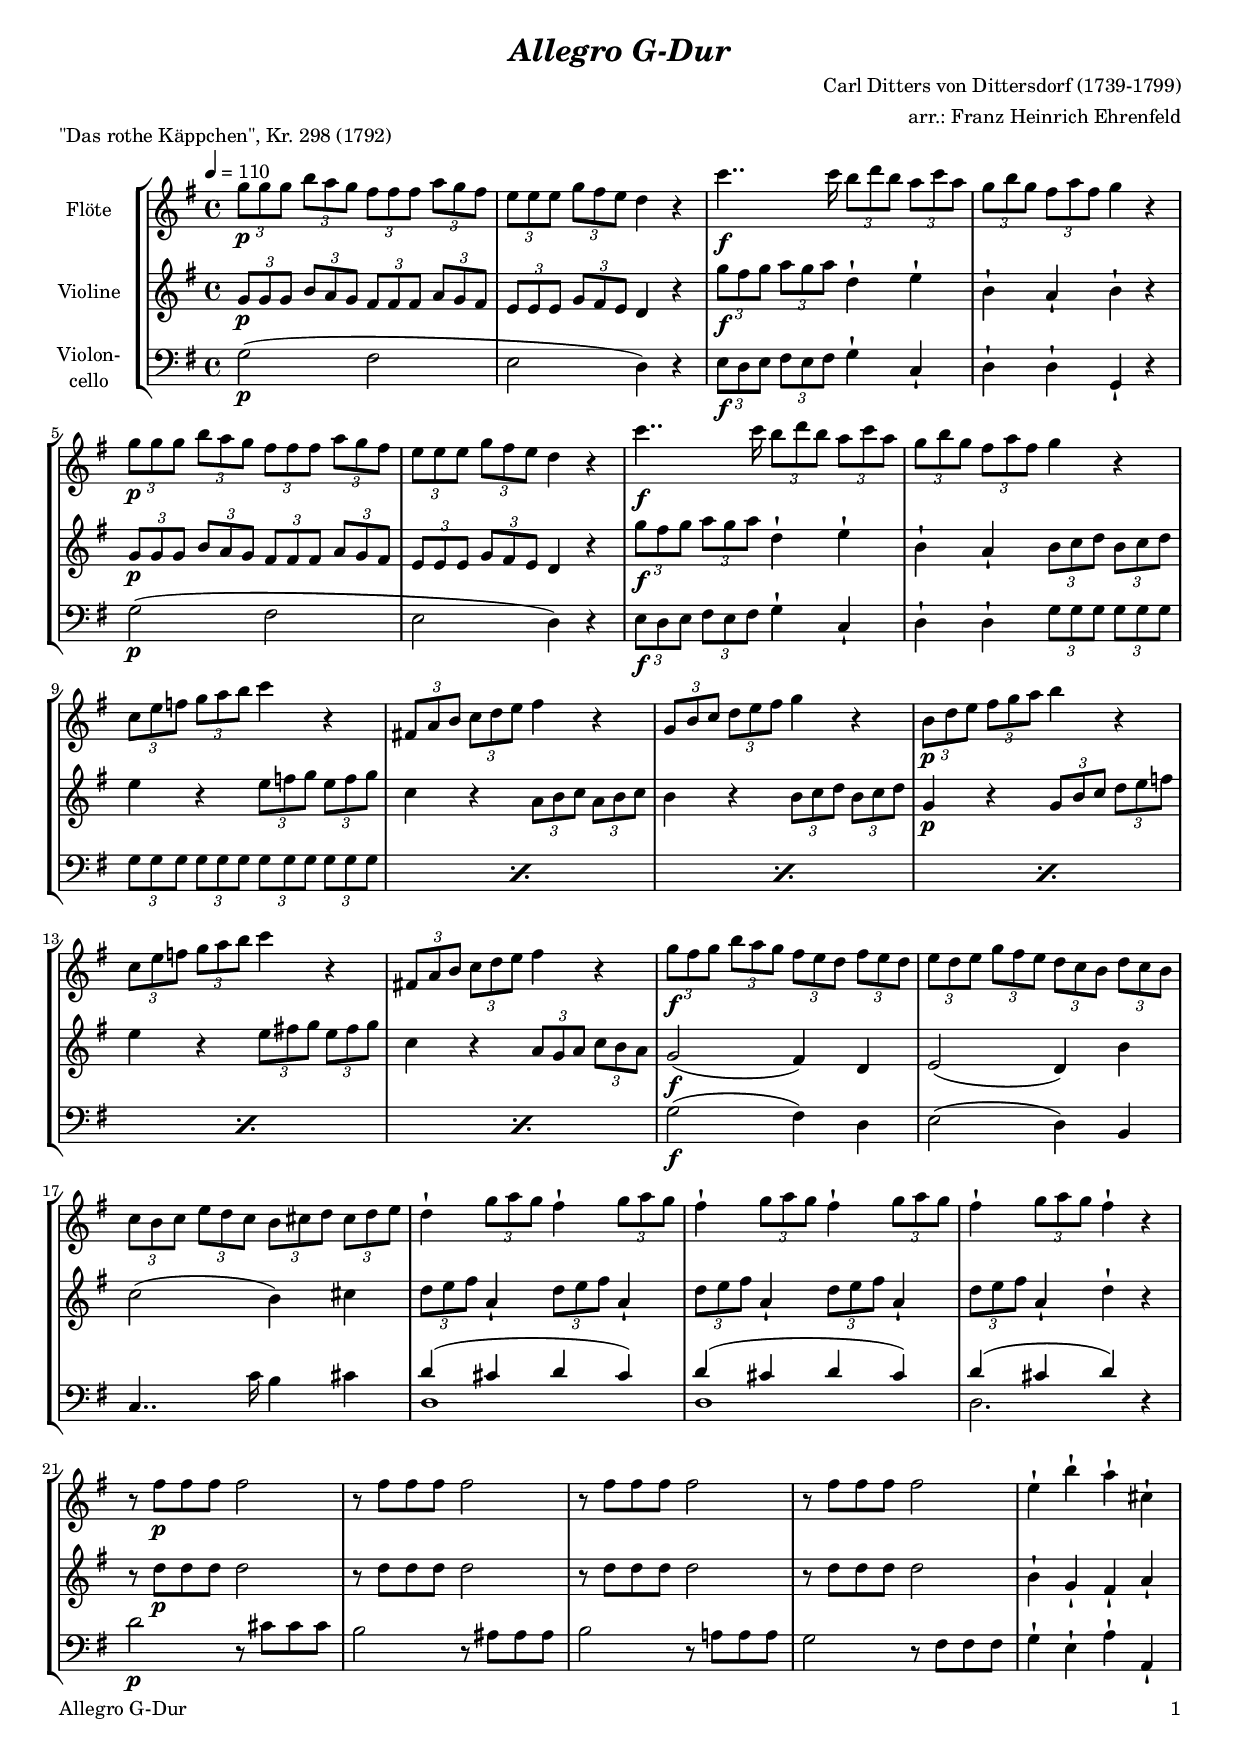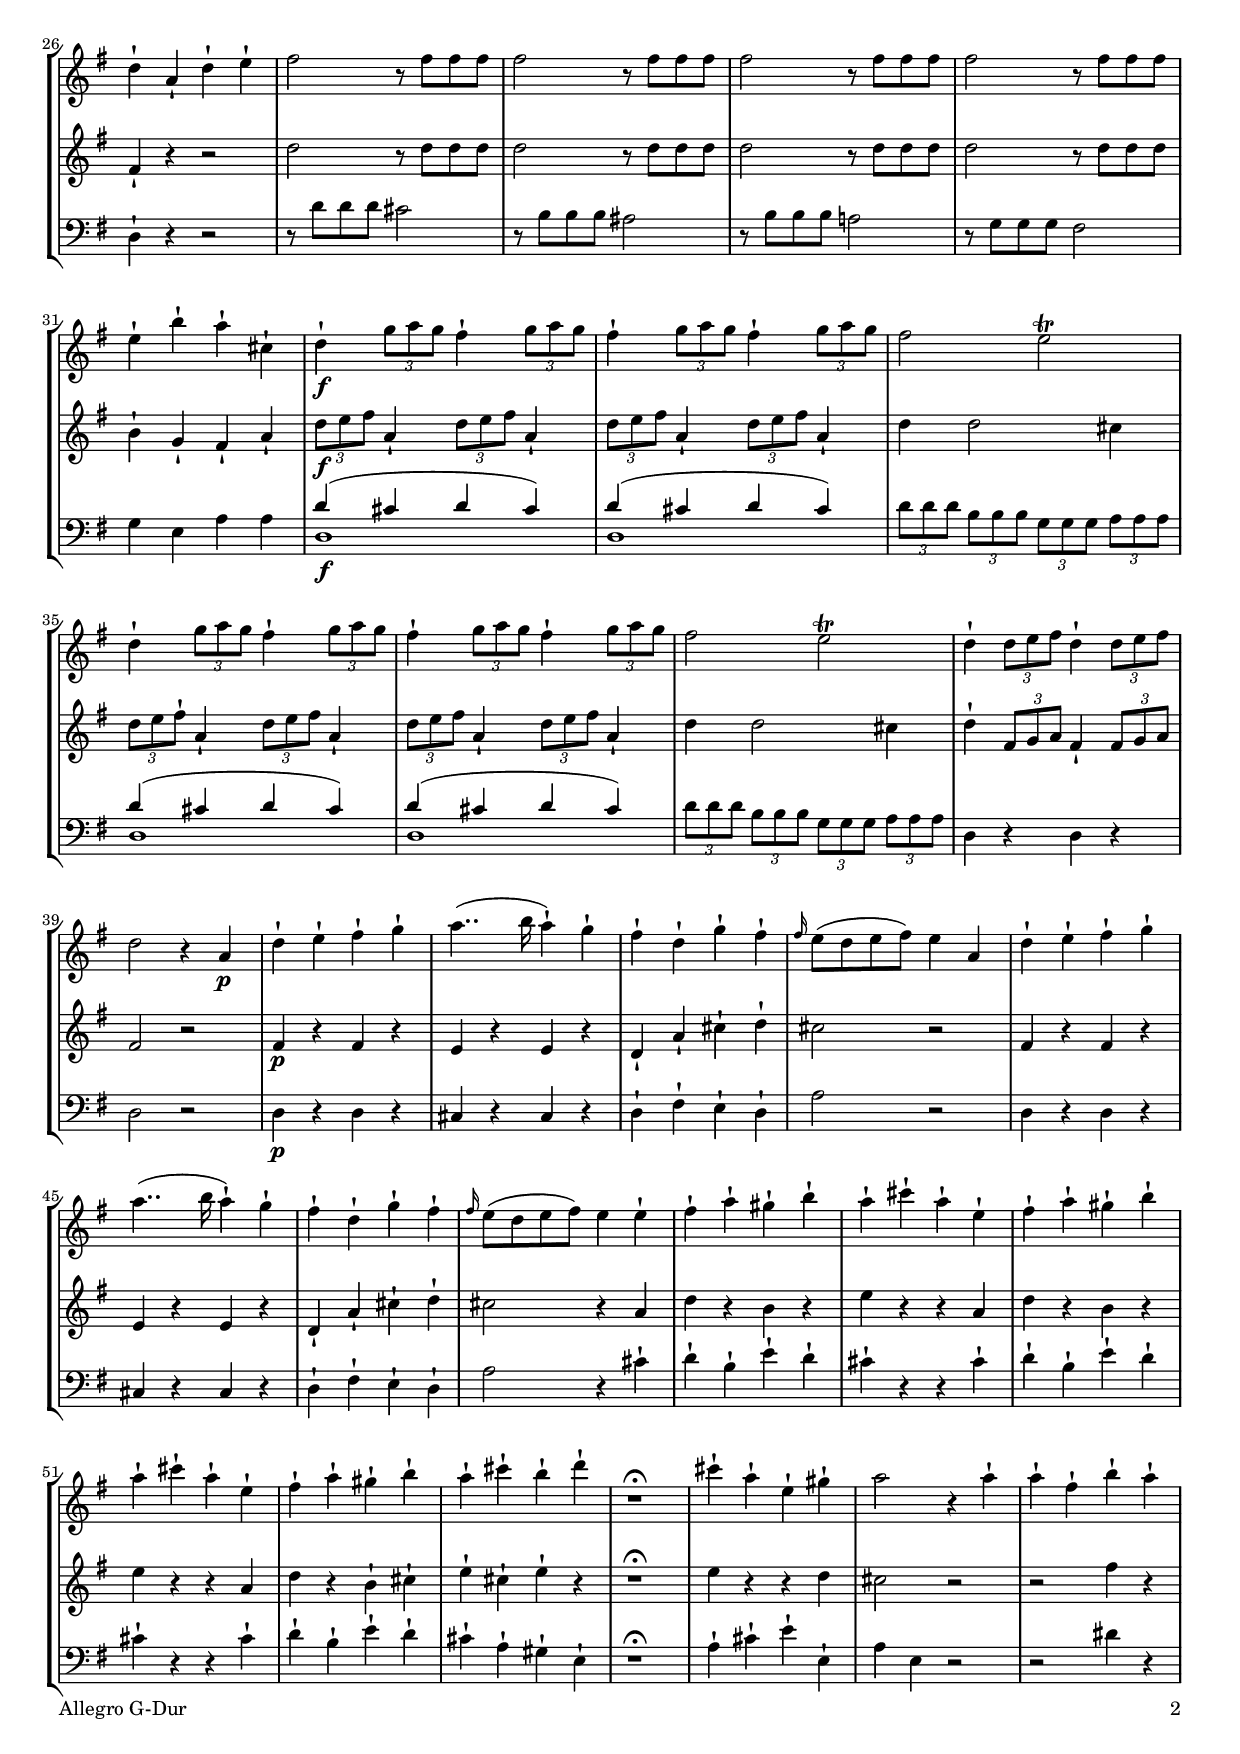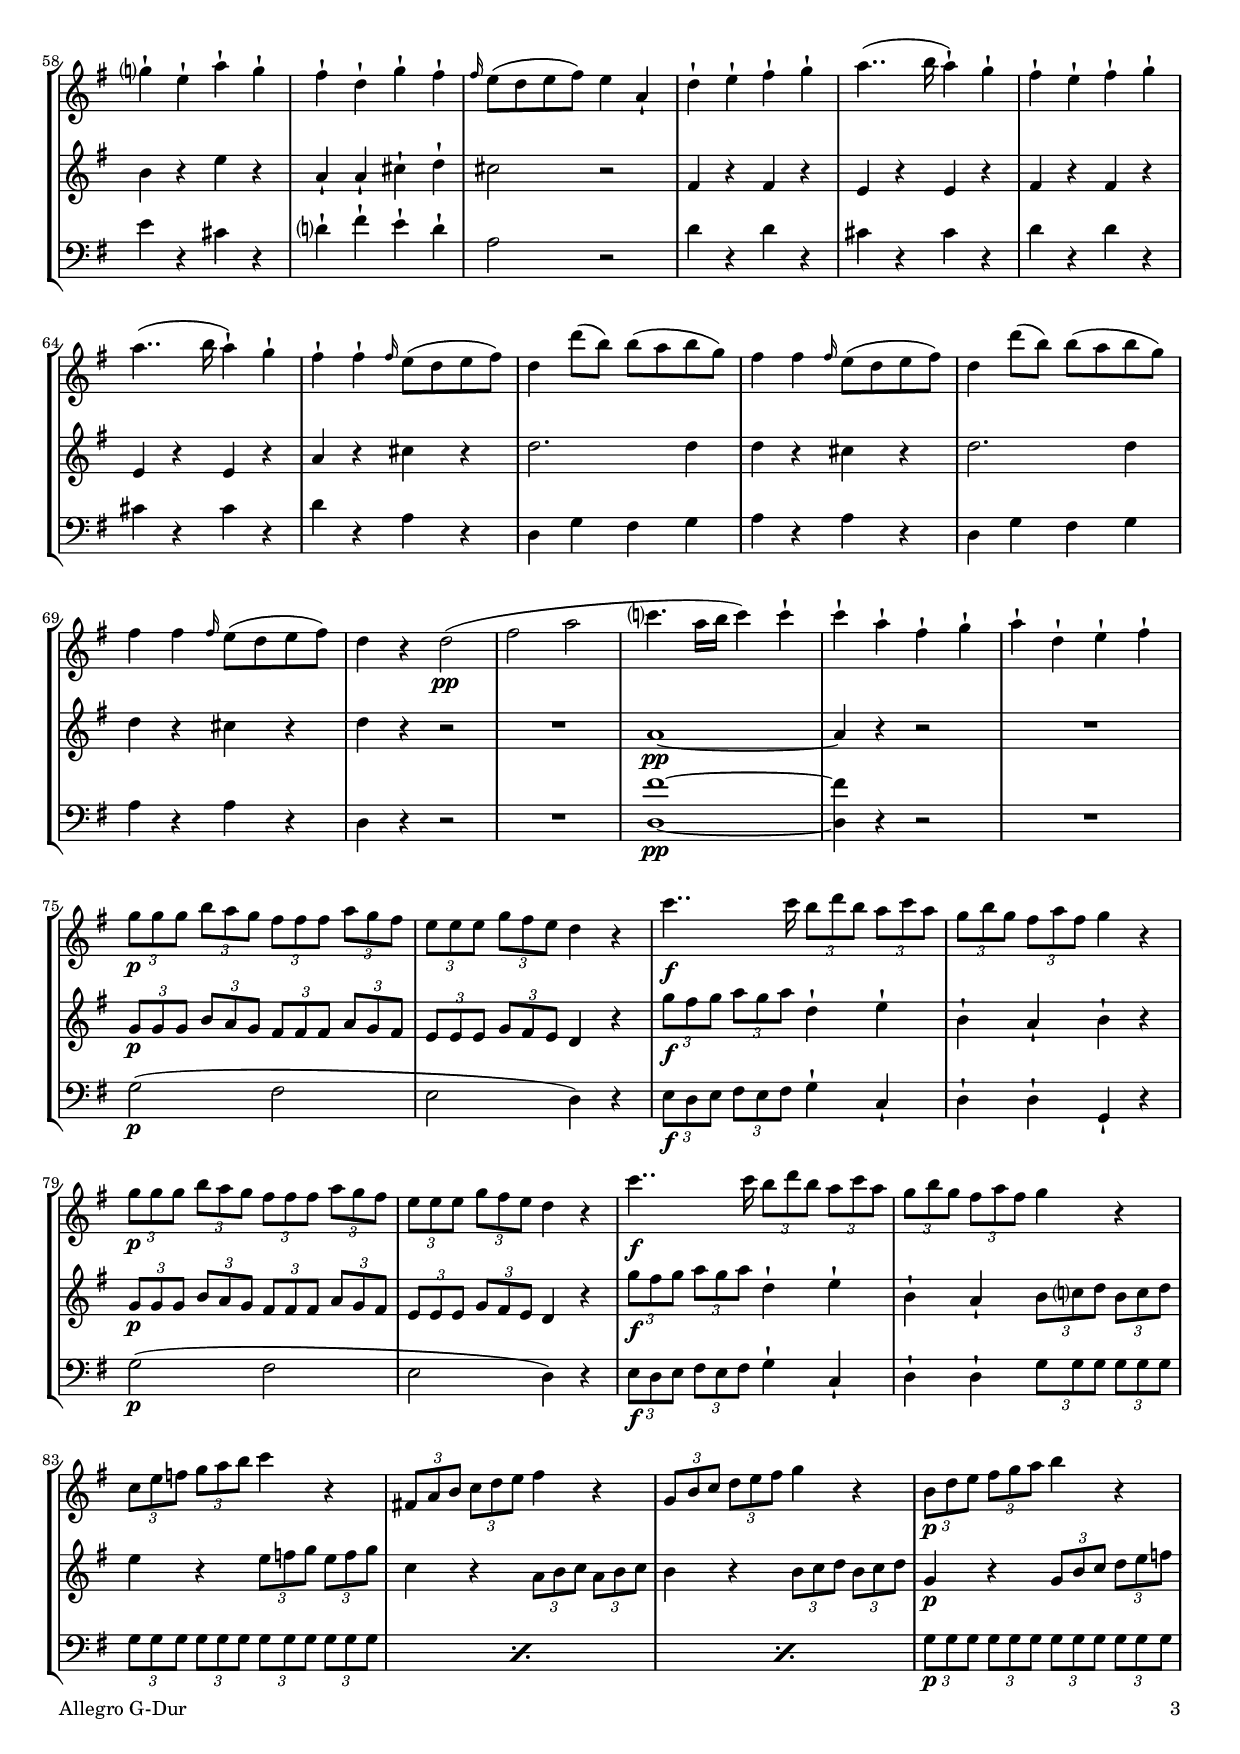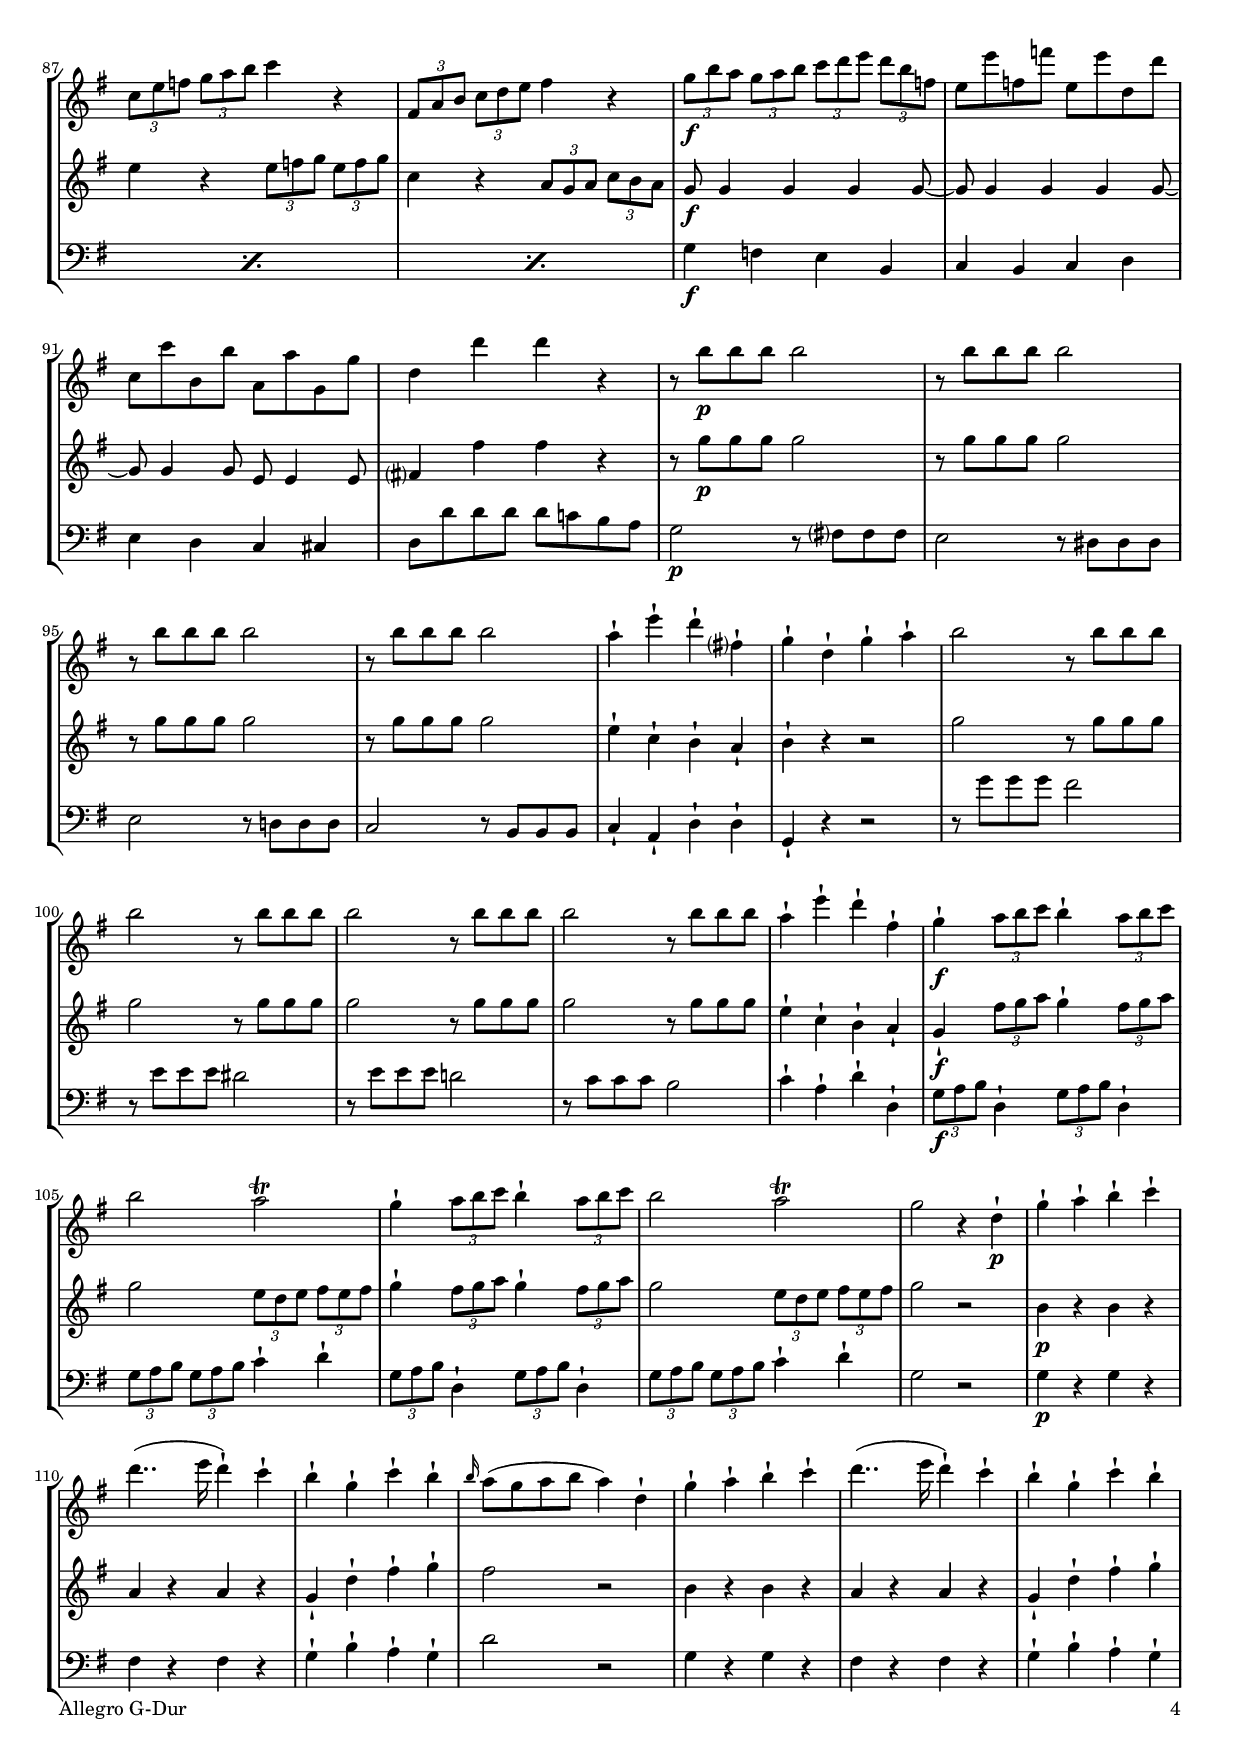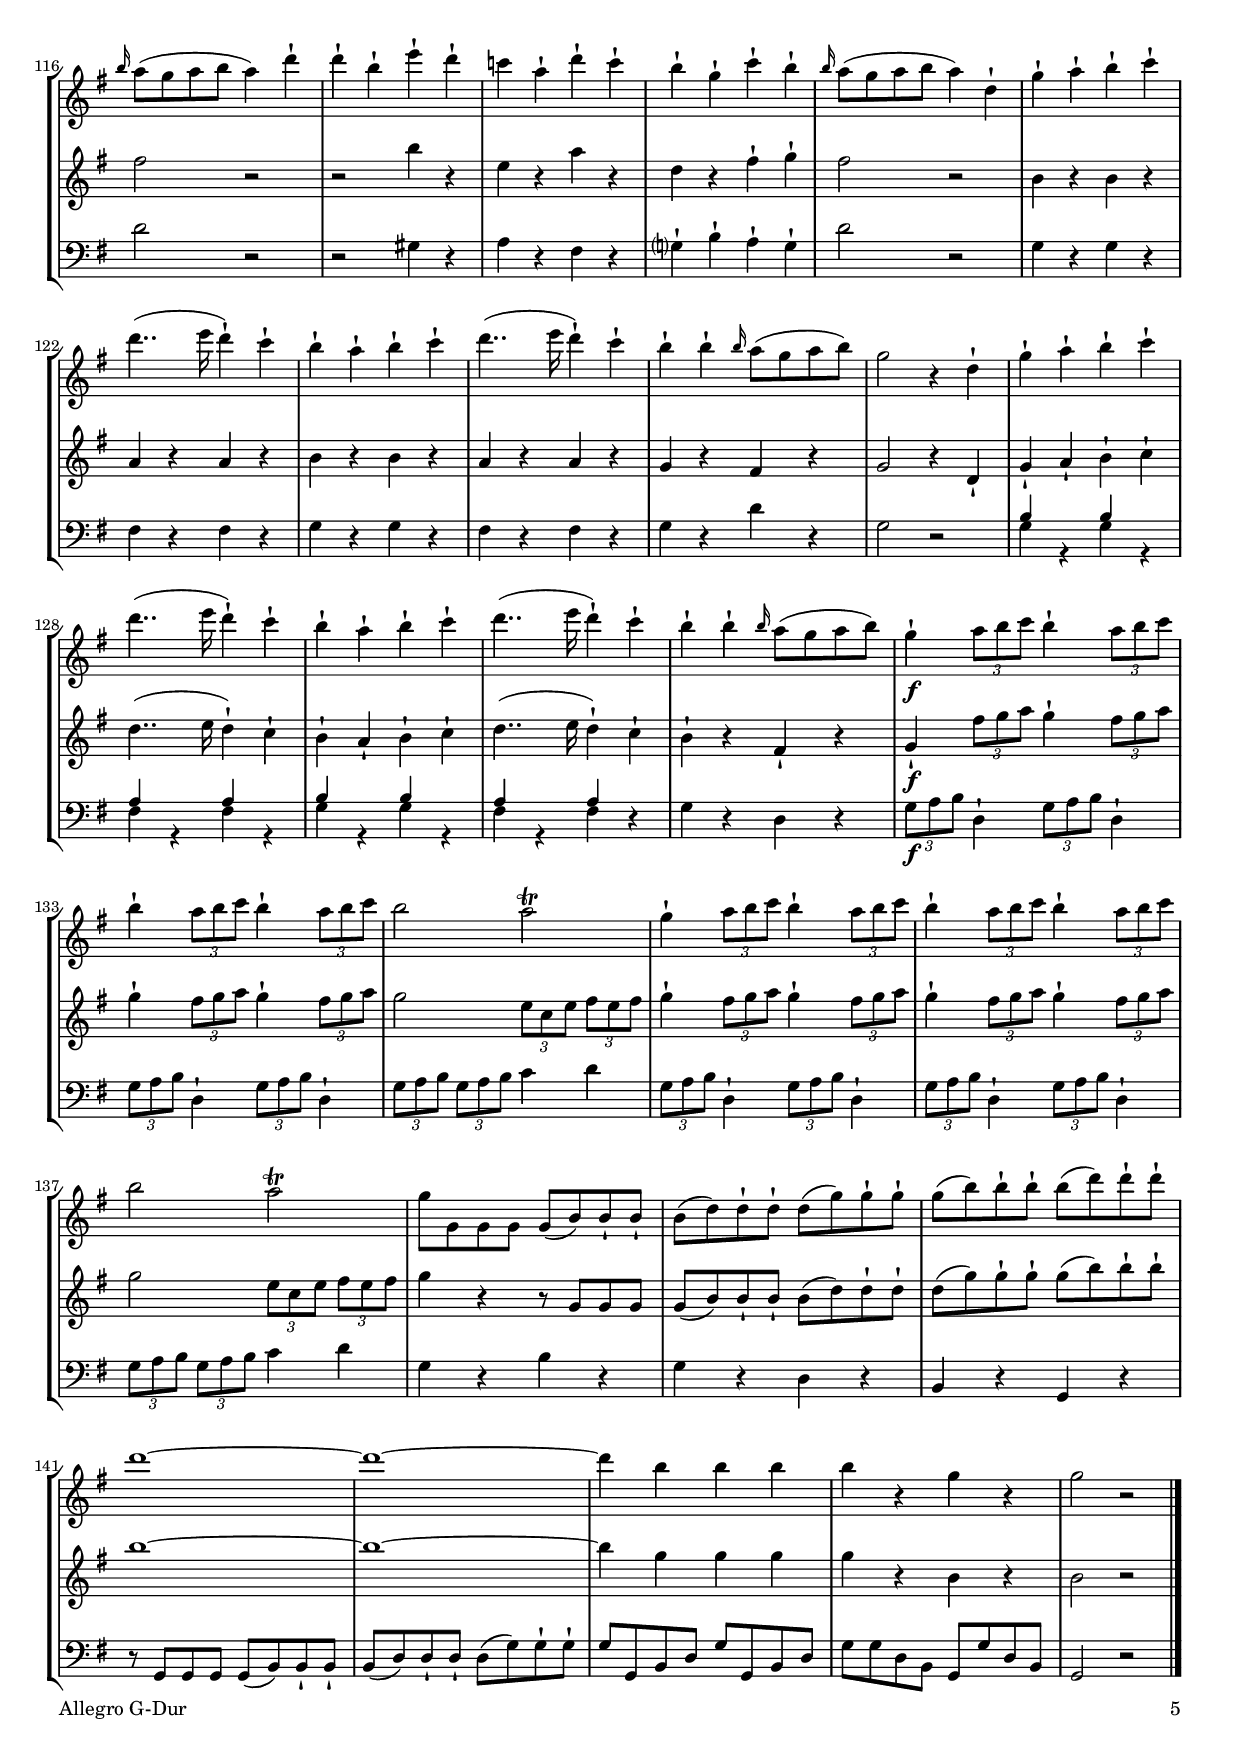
\version "2.24.4"
\include "deutsch.ly"

#(set-global-staff-size 17)

\header {
  title     = \markup \bold \italic "Allegro G-Dur"
  composer  = "Carl Ditters von Dittersdorf (1739-1799)"
  arranger  = "arr.: Franz Heinrich Ehrenfeld"
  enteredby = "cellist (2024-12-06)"
  piece     = "\"Das rothe Käppchen\", Kr. 298 (1792)"
}

voiceconsts = {
  \key g \major
  \time 4/4
  \clef "treble"
%  \numericTimeSignature
  \compressEmptyMeasures
  % Set default beaming for all staves
%  \set Timing.beamExceptions = #'()
%  \set Timing.baseMoment     = #(ly:make-moment 1 4)
%  \set Timing.beatStructure  = #'(1 1 1)
  \tempo 4=110
}

mifl = "flute"
mist = "string ensemble 1"
mivl = "violin"
miba = "cello"
mipz = "pizzicato strings"

rit  = \mark \markup \box \italic "rit."
semp = \markup { \italic "sempre" \dynamic p }

va = \relative c''' {
  \voiceconsts

  \tuplet 3/2 4 { g8\p g g h[ a g] fis fis fis a[ g fis] }
  \tuplet 3/2 4 { e e e g[ fis e] } d4 r
  c'4..\f c16 \tuplet 3/2 4 { h8 d h a c a }
  \tuplet 3/2 4 { g h g fis[ a fis] } g4 r
  \tuplet 3/2 4 { g8\p g g h[ a g] fis fis fis a[ g fis] }

  \tuplet 3/2 4 { e e e g[ fis e] } d4 r
  c'4..\f c16 \tuplet 3/2 4 { h8 d h a c a }
  \tuplet 3/2 4 { g h g fis[ a fis] } g4 r
  \tuplet 3/2 4 { c,8 e f g[ a h] } c4 r
  \tuplet 3/2 4 { fis,,!8 a h c[ d e] } fis4 r
  \tuplet 3/2 4 { g,8 h c d[ e fis] } g4 r
  \tuplet 3/2 4 { h,8\p d e fis[ g a] } h4 r
  \tuplet 3/2 4 { c,8 e f g[ a h] } c4 r

  \tuplet 3/2 4 { fis,,!8 a h c[ d e] } fis4 r
  \tuplet 3/2 4 {
    g8\f fis g h[ a g] fis e d fis[ e d]
    e d e g[ fis e] d c h d[ c h]
    c h c e[ d c] h cis d cis[ d e]
  }
  d4-! \tuplet 3/2 4 { g8 a g } fis4-! \tuplet 3/2 4 { g8 a g }
  fis4-! \tuplet 3/2 4 { g8 a g } fis4-! \tuplet 3/2 4 { g8 a g }
  fis4-! \tuplet 3/2 4 { g8 a g } fis4-! r

  r8 fis\p fis fis fis2
  r8 fis fis fis fis2
  r8 fis fis fis fis2
  r8 fis fis fis fis2
  e4-! h'-! a-! cis,-!
  d-! a-! d-! e-!
  fis2 r8 fis fis fis
  fis2 r8 fis fis fis
  fis2 r8 fis fis fis
  fis2 r8 fis fis fis
  e4-! h'-! a-! cis,-!

  d-!\f \tuplet 3/2 4 { g8 a g } fis4-! \tuplet 3/2 4 { g8 a g }
  fis4-! \tuplet 3/2 4 { g8 a g } fis4-! \tuplet 3/2 4 { g8 a g }
  fis2 e\trill
  d4-! \tuplet 3/2 4 { g8 a g } fis4-! \tuplet 3/2 4 { g8 a g }
  fis4-! \tuplet 3/2 4 { g8 a g } fis4-! \tuplet 3/2 4 { g8 a g }
  fis2 e\trill
  d4-! \tuplet 3/2 4 { d8 e fis } d4-! \tuplet 3/2 4 { d8 e fis }
  d2 r4 a\p
  d-! e-! fis-! g-!
  a4..( h16 a4)-! g-!

  fis-! d-! g-! fis-!
  \grace fis16 e8( d e fis) e4 a,
  d-! e-! fis-! g-!
  a4..( h16 a4)-! g-!
  fis-! d-! g-! fis-!
  \grace fis16 e8( d e fis) e4 e-!
  fis-! a-! gis-! h-!
  a-! cis-! a-! e-!
  fis-! a-! gis-! h-!
  a-! cis-! a-! e-!
  fis-! a-! gis-! h-!

  a-! cis-! h-! d-!
  r1\fermata
  cis4-! a-! e-! gis-!
  a2 r4 a-!
  a-! fis-! h-! a-!
  g?-! e-! a-! g-!
  fis-! d-! g-! fis-!
  \grace fis16 e8( d e fis) e4 a,-!
  d-! e-! fis-! g-!
  a4..( h16 a4)-! g-!
  fis-! e-! fis-! g-!
  a4..( h16 a4)-! g-!

  fis-! fis-! \grace fis16 e8( d e fis)
  d4 d'8( h) h( a h g)
  fis4 fis \grace fis16 e8( d e fis)
  d4 d'8( h) h( a h g)
  fis4 fis \grace fis16 e8( d e fis)
  d4 r d2(\pp
  fis a
  c?4. a16 h c4) c-!
  c-! a-! fis-! g-!
  a-! d,-! e-! fis-!

  \tuplet 3/2 4 { g8\p g g h[ a g] fis fis fis a[ g fis] }
  \tuplet 3/2 4 { e e e g[ fis e] } d4 r
  c'4..\f c16 \tuplet 3/2 4 { h8 d h a[ c a] }
  \tuplet 3/2 4 { g h g fis[ a fis] } g4 r
  \tuplet 3/2 4 { g8\p g g h[ a g] fis fis fis a[ g fis] }
  \tuplet 3/2 4 { e e e g[ fis e] } d4 r

  c'4..\f c16 \tuplet 3/2 4 { h8 d h a[ c a] }
  \tuplet 3/2 4 { g h g fis[ a fis] } g4 r
  \tuplet 3/2 4 { c,8 e f g[ a h] } c4 r
  \tuplet 3/2 4 { fis,,!8 a h c[ d e] } fis4 r
  \tuplet 3/2 4 { g,8 h c d[ e fis] } g4 r
  \tuplet 3/2 4 { h,8\p d e fis[ g a] } h4 r

  \tuplet 3/2 4 { c,8 e f g[ a h] } c4 r
  \tuplet 3/2 4 { fis,,8 a h c[ d e] } fis4 r
  \tuplet 3/2 4 { g8\f h a g[ a h] c d e d[ h f] }
  e e' f, f' e, e' d, d'
  c, c' h, h' a, a' g, g'
  d4 d' d r

  r8 h\p h h h2
  r8 h h h h2
  r8 h h h h2
  r8 h h h h2
  a4-! e'-! d-! fis,?-!
  g-! d-! g-! a-!
  h2 r8 h h h
  h2 r8 h h h
  h2 r8 h h h

  h2 r8 h h h
  a4-! e'-! d-! fis,-!
  g-!\f \tuplet 3/2 4 { a8 h c } h4-! \tuplet 3/2 4 { a8 h c }
  h2 a\trill
  g4-! \tuplet 3/2 4 { a8 h c } h4-! \tuplet 3/2 4 { a8 h c }
  h2 a\trill
  g r4 d-!\p
  g-! a-! h-! c-!
  d4..( e16 d4)-! c-!

  h-! g-! c-! h-!
  \grace h16 a8( g a h a4) d,-!
  g-! a-! h-! c-!
  d4..( e16 d4)-! c-!
  h-! g-! c-! h-!
  \grace h16 a8( g a h a4) d-!
  d-! h-! e-! d-!
  c! a-! d-! c-!
  h-! g-! c-! h-!
  \grace h16 a8( g a h a4) d,-!

  g-! a-! h-! c-!
  d4..( e16 d4)-! c-!
  h-! a-! h-! c-!
  d4..( e16 d4)-! c-!
  h-! h-! \grace h16 a8( g a h)
  g2 r4 d-!
  g-! a-! h-! c-!
  d4..( e16 d4)-! c-!

  h-! a-! h-! c-!
  d4..( e16 d4)-! c-!
  h-! h-! \grace h16 a8( g a h)
  g4-!\f \tuplet 3/2 4 { a8 h c } h4-! \tuplet 3/2 4 { a8 h c }
  h4-! \tuplet 3/2 4 { a8 h c } h4-! \tuplet 3/2 4 { a8 h c }
  h2 a\trill

  g4-! \tuplet 3/2 4 { a8 h c } h4-! \tuplet 3/2 4 { a8 h c }
  h4-! \tuplet 3/2 4 { a8 h c } h4-! \tuplet 3/2 4 { a8 h c }
  h2 a\trill
  g8 g, g g g( h) h-! h-!
  h( d) d-! d-! d( g) g-! g-!
  g( h) h-! h-! h( d) d-! d-!

  d1~
  d~
  d4 h h h
  h r g r
  g2 r \bar "|."
}

vb = \relative c'' {
  \voiceconsts

  \tuplet 3/2 4 { g8\p g g h[ a g] fis fis fis a[ g fis] }
  \tuplet 3/2 4 { e e e g[ fis e] } d4 r
  \tuplet 3/2 4 { g'8\f fis g a[ g a] } d,4-! e-!
  h-! a-! h-! r

  \tuplet 3/2 4 { g8\p g g h[ a g] fis fis fis a[ g fis] }
  \tuplet 3/2 4 { e e e g[ fis e] } d4 r
  \tuplet 3/2 4 { g'8\f fis g a[ g a] } d,4-! e-!
  h-! a-! \tuplet 3/2 4 { h8 c d h[ c d] }
  e4 r \tuplet 3/2 4 { e8 f g e[ f g] }
  c,4 r \tuplet 3/2 4 { a8 h c a[ h c] }

  h4 r \tuplet 3/2 4 { h8 c d h[ c d] }
  g,4\p r \tuplet 3/2 4 { g8 h c d[ e f] }
  e4 r \tuplet 3/2 4 { e8 fis! g e[ fis g] }
  c,4 r \tuplet 3/2 4 { a8 g a c[ h a] }
  g2(\f fis4) d
  e2( d4) h'
  c2( h4) cis
  \tuplet 3/2 4 { d8 e fis } a,4-! \tuplet 3/2 4 { d8 e fis } a,4-!

  \tuplet 3/2 4 { d8 e fis } a,4-! \tuplet 3/2 4 { d8 e fis } a,4-!
  \tuplet 3/2 4 { d8 e fis } a,4-! d-! r
  r8 d\p d d d2
  r8 d d d d2
  r8 d d d d2
  r8 d d d d2
  h4-! g-! fis-! a-!
  fis-! r r2
  d'2 r8 d d d

  d2 r8 d d d
  d2 r8 d d d
  d2 r8 d d d
  h4-! g-! fis-! a-!
  \tuplet 3/2 4 { d8\f e fis } a,4-! \tuplet 3/2 4 { d8 e fis } a,4-!
  \tuplet 3/2 4 { d8 e fis } a,4-! \tuplet 3/2 4 { d8 e fis } a,4-!
  d d2 cis4
  \tuplet 3/2 4 { d8 e fis-! } a,4-! \tuplet 3/2 4 { d8 e fis } a,4-!
  \tuplet 3/2 4 { d8 e fis } a,4-! \tuplet 3/2 4 { d8 e fis } a,4-!
  d4 d2 cis4
  d-! \tuplet 3/2 4 { fis,8 g a } fis4-! \tuplet 3/2 4 { fis8 g a }
  fis2 r
  fis4\p r fis r
  e r e r
  d-! a'-! cis-! d-!
  cis2 r

  fis,4 r fis r
  e r e r
  d-! a'-! cis-! d-!
  cis2 r4 a
  d r h r
  e r r a,
  d r h r
  e r r a,
  d r h-! cis-!
  e-! cis-! e-! r
  r1\fermata
  e4 r r d

  cis2 r
  r fis4 r
  h, r e r
  a,-! a-! cis-! d-!
  cis2 r
  fis,4 r fis r
  e r e r
  fis r fis r
  e r e r
  a r cis r
  d2. d4

  d r cis r
  d2. d4
  d r cis r
  d r r2
  R1
  a~\pp
  a4 r r2
  R1
  \tuplet 3/2 4 { g8\p g g h[ a g] fis fis fis a[ g fis] }
  \tuplet 3/2 4 { e e e g[ fis e] } d4 r

  \tuplet 3/2 4 { g'8\f fis g a[ g a] } d,4-! e-!
  h-! a-! h-! r
  \tuplet 3/2 4 { g8\p g g h[ a g] fis fis fis a[ g fis] }
  \tuplet 3/2 4 { e e e g[ fis e] } d4 r
  \tuplet 3/2 4 { g'8\f fis g a[ g a] } d,4-! e-!
  h-! a-! \tuplet 3/2 4 { h8 c? d h[ c d] }

  e4 r \tuplet 3/2 4 { e8 f g e[ f g] }
  c,4 r \tuplet 3/2 4 { a8 h c a[ h c] }
  h4 r \tuplet 3/2 4 { h8 c d h[ c d] }
  g,4\p r \tuplet 3/2 4 { g8 h c d[ e f] }
  e4 r \tuplet 3/2 4 { e8 f g e[ f g] }
  c,4 r \tuplet 3/2 4 { a8 g a c[ h a] }

  g\f g4 g g g8~
  g g4 g g g8~
  g g4 g8 e e4 e8
  fis?4 fis' fis r
  r8 g\p g g g2
  r8 g g g g2
  r8 g g g g2
  r8 g g g g2
  e4-! c-! h-! a-!

  h-! r r2
  g' r8 g g g
  g2 r8 g g g
  g2 r8 g g g
  g2 r8 g g g
  e4-! c-! h-! a-!
  g-!\f \tuplet 3/2 4 { fis'8 g a } g4-! \tuplet 3/2 4 { fis8 g a }
  g2 \tuplet 3/2 4 { e8 d e fis[ e fis] }

  g4-! \tuplet 3/2 4 { fis8 g a } g4-! \tuplet 3/2 4 { fis8 g a }
  g2 \tuplet 3/2 4 { e8 d e fis[ e fis] }
  g2 r
  h,4\p r h r
  a r a r
  g-! d'-! fis-! g-!
  fis2 r
  h,4 r h r
  a r a r

  g-! d'-! fis-! g-!
  fis2 r
  r h4 r
  e, r a r
  d, r fis-! g-!
  fis2 r
  h,4 r h r
  a r a r
  h r h r
  a r a r
  g r fis r
  g2 r4 d-!

  g-! a-! h-! c-!
  d4..( e16 d4)-! c-!
  h-! a-! h-! c-!
  d4..( e16 d4)-! c-!
  h-! r fis-! r
  g-!\f \tuplet 3/2 4 { fis'8 g a } g4-! \tuplet 3/2 4 { fis8 g a }
  g4-! \tuplet 3/2 4 { fis8 g a } g4-! \tuplet 3/2 4 { fis8 g a }

  g2 \tuplet 3/2 4 { e8 c e fis[ e fis] }
  g4-! \tuplet 3/2 4 { fis8 g a } g4-! \tuplet 3/2 4 { fis8 g a }
  g4-! \tuplet 3/2 4 { fis8 g a } g4-! \tuplet 3/2 4 { fis8 g a }
  g2 \tuplet 3/2 4 { e8 c e fis[ e fis] }
  g4 r r8 g, g g
  g( h) h-! h-! h( d) d-! d-!

  d( g) g-! g-! g( h) h-! h-!
  h1~
  h~
  h4 g g g
  g r h, r
  h2 r \bar "|."
}

vc = \relative c' {
  \voiceconsts
  \clef "bass"
  
  g2(\p fis
  e d4) r
  \tuplet 3/2 4 { e8\f d e fis[ e fis] } g4-! c,-!
  d-! d-! g,-! r
  g'2(\p fis
  e d4) r
  \tuplet 3/2 4 { e8\f d e fis[ e fis] } g4-! c,-!
  d-! d-! \tuplet 3/2 4 { g8 g g g[ g g] }

  \repeat percent 6 \tuplet 3/2 4 { g g g g[ g g] g g g g[ g g] }
  g2(\f fis4) d

  e2( d4) h
  c4.. c'16 h4 cis
  << {
    d( cis d cis)
    d( cis d cis)
    d( cis d)
  } \\ {
    d,1
    d
    d2.
  } >> r4
  d'2\p r8 cis cis cis
  h2 r8 ais ais ais
  h2 r8 a! a a
  g2 r8 fis fis fis

  g4-! e-! a-! a,-!
  d-! r r2
  r8 d' d d cis2
  r8 h h h ais2
  r8 h h h a!2
  r8 g g g fis2
  g4 e a a
  << {
    d( cis d cis)
    d( cis d cis)
  } \\ {
    d,1\f
    d
  } >>

  \tuplet 3/2 4 { d'8 d d h[ h h] g g g a[ a a] }
  << {
    d4( cis d cis)
    d( cis d cis)
  } \\ {
    d,1
    d
  } >>
  \tuplet 3/2 4 { d'8 d d h[ h h] g g g a[ a a] }
  d,4 r d r
  d2 r
  d4\p r d r
  cis r cis r

  d-! fis-! e-! d-!
  a'2 r
  d,4 r d r
  cis r cis r
  d-! fis-! e-! d-!
  a'2 r4 cis-!
  d-! h-! e-! d-!
  cis-! r r cis-!
  d-! h-! e-! d-!
  cis-! r r cis-!
  d-! h-! e-! d-!

  cis-! a-! gis-! e-!
  r1\fermata
  a4-! cis-! e-! e,-!
  a e r2
  r dis'4 r
  e r cis r
  d?-! fis-! e-! d-!
  a2 r
  d4 r d r
  cis r cis r
  d r d r

  cis r cis r
  d r a r
  d, g fis g
  a r a r
  d, g fis g
  a r a r
  d, r r2
  R1
  <d fis'>1~\pp
  <d fis'>4 r r2
  R1
  g2(\p fis
  e d4) r

  \tuplet 3/2 4 { e8\f d e fis[ e fis] } g4-! c,-!
  d-! d-! g,-! r
  g'2(\p fis
  e d4) r
  \tuplet 3/2 4 { e8\f d e fis[ e fis] } g4-! c,-!
  d-! d-! \tuplet 3/2 4 { g8 g g g[ g g] }
  \repeat percent 3 \tuplet 3/2 4 { g g g g[ g g] g g g g[ g g] }
  
  \repeat percent 3 \tuplet 3/2 4 { g\p g g g[ g g] g g g g[ g g] }
  g4\f f e h
  c h c d
  e d c cis

  d8 d' d d d c! h a
  g2\p r8 fis? fis fis
  e2 r8 dis dis dis
  e2 r8 d! d d
  c2 r8 h h h
  c4-! a-! d-! d-!
  g,-! r r2
  r8 g'' g g fis2
  r8 e e e dis2

  r8 e e e d!2
  r8 c c c h2
  c4-! a-! d-! d,-!
  \tuplet 3/2 4 { g8\f a h } d,4-! \tuplet 3/2 4 { g8 a h } d,4-!
  \tuplet 3/2 4 { g8 a h g[ a h] } c4-! d-!
  \tuplet 3/2 4 { g,8 a h } d,4-! \tuplet 3/2 4 { g8 a h } d,4-!
  \tuplet 3/2 4 { g8 a h g[ a h] } c4-! d-!

  g,2 r
  g4\p r g r
  fis r fis r
  g-! h-! a-! g-!
  d'2 r
  g,4 r g r
  fis r fis r
  g-! h-! a-! g-!
  d'2 r
  r gis,4 r

  a r fis r
  g?-! h-! a-! g-!
  d'2 r
  g,4 r g r
  fis r fis r
  g r g r
  fis r fis r
  g r d' r
  g,2 r

  << {
    h4 s h s
    a s a s
    h s h s
    a s a
  } \\ {
    g r g r
    fis r fis r
    g r g r
    fis r fis
  } >> r
  g r d r
  \tuplet 3/2 4 { g8\f a h } d,4-! \tuplet 3/2 4 { g8 a h } d,4-!
  \tuplet 3/2 4 { g8 a h } d,4-! \tuplet 3/2 4 { g8 a h } d,4-!

  \tuplet 3/2 4 { g8 a h g[ a h] } c4 d
  \tuplet 3/2 4 { g,8 a h } d,4-! \tuplet 3/2 4 { g8 a h } d,4-!
  \tuplet 3/2 4 { g8 a h } d,4-! \tuplet 3/2 4 { g8 a h } d,4-!
  \tuplet 3/2 4 { g8 a h g[ a h] } c4 d
  g, r h r
  g r d r

  h r g r
  r8 g g g g( h) h-! h-!
  h( d) d-! d-! d( g) g-! g-!
  g g, h d g g, h d
  g g d h g g' d h
  g2 r \bar "|."
}


music = \new StaffGroup <<
      \new Staff {
	\set Staff.midiInstrument = \mifl
	\set Staff.instrumentName = \markup \center-column { "Flöte" }
	\transpose g g { \va }
      }

      \new Staff {
	\set Staff.midiInstrument = \mivl
	\set Staff.instrumentName = \markup \center-column { "Violine" }
	\transpose g g { \vb }
      }

      \new Staff {
	\set Staff.midiInstrument = \miba
	\set Staff.instrumentName = \markup \center-column { "Violon-" "cello" }
	\transpose g g { \vc }
      }
>>

\book {
   \paper {
    print-page-number = ##t
    print-first-page-number = ##t
    ragged-last-bottom = ##f
    oddHeaderMarkup = \markup \null
    evenHeaderMarkup = \markup \null
    oddFooterMarkup = \markup {
      \fill-line {
        \if \should-print-page-number
        "Allegro G-Dur" \fromproperty #'page:page-number-string
      }
    }
    evenFooterMarkup = \oddFooterMarkup
  } \score {
    \music
    \layout {}
  }

  \score {
    \unfoldRepeats \music

    \midi {
      \context {
        \Score
      }
    }
  }
}